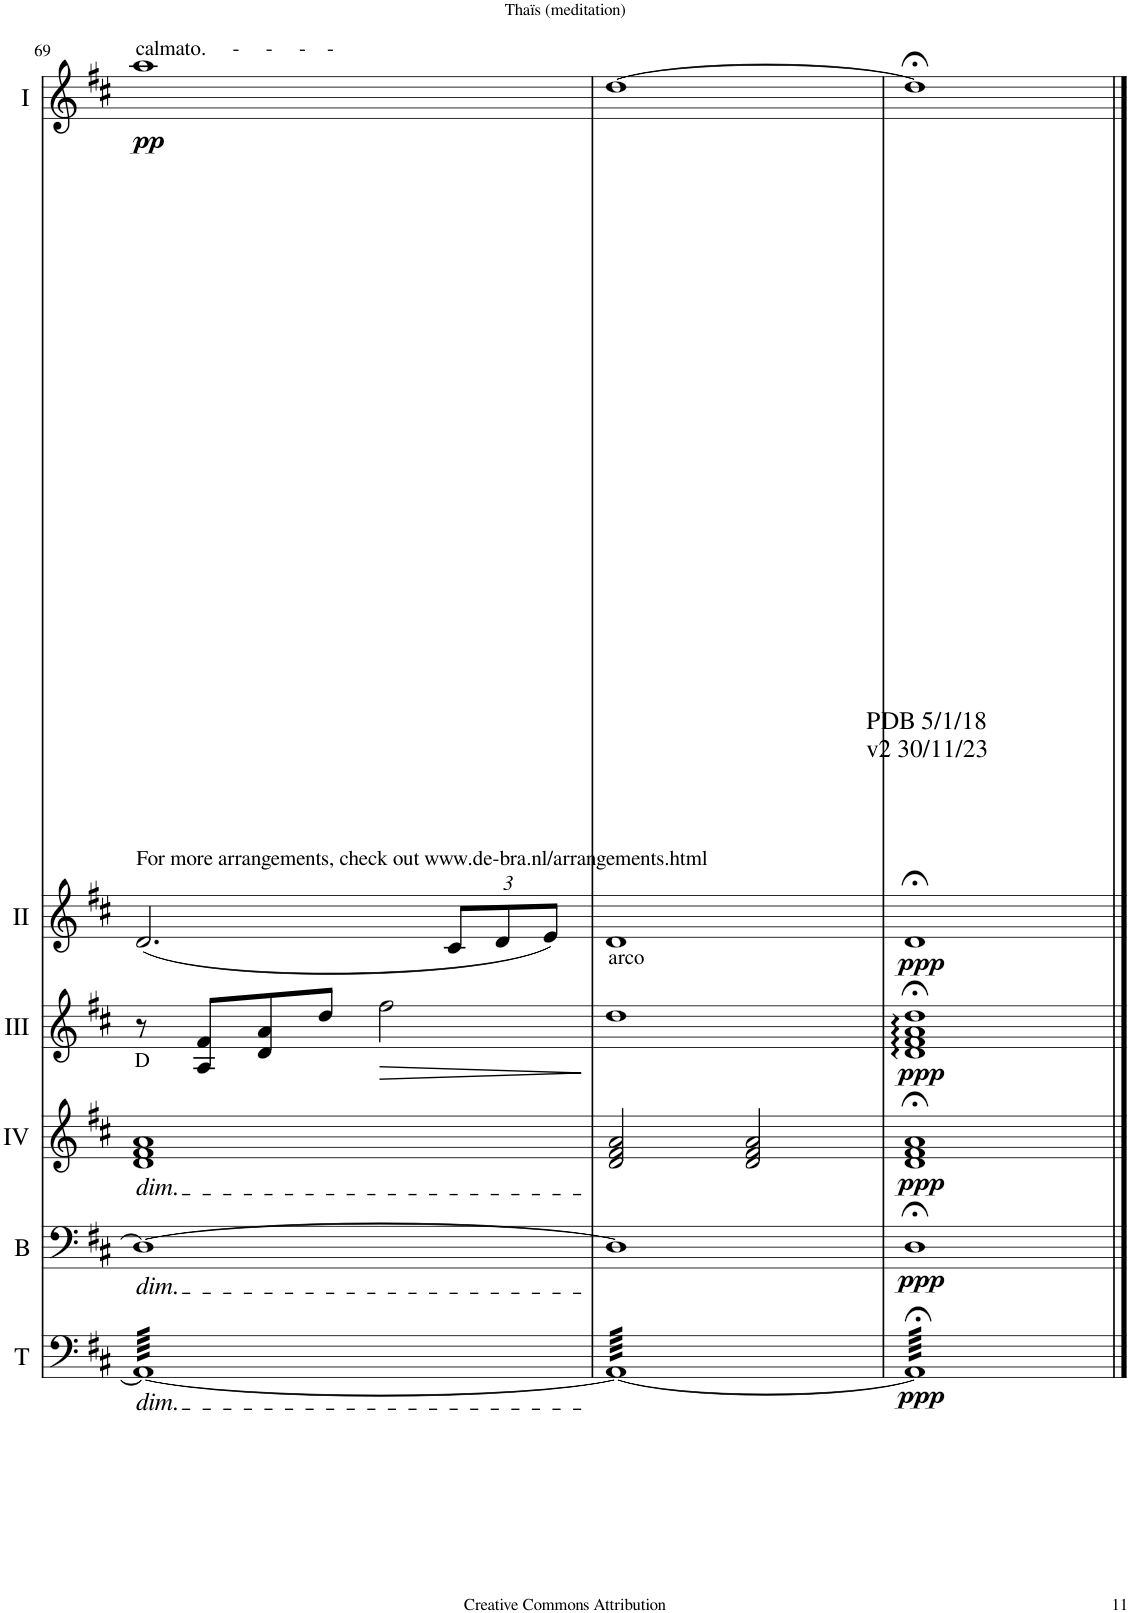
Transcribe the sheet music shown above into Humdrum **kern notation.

**kern	**dynam	**kern	**dynam	**kern	**dynam	**kern	**dynam	**kern	**dynam	**kern	**dynam
*part6	*part6	*part5	*part5	*part4	*part4	*part3	*part3	*part2	*part2	*part1	*part1
*staff6	*staff6	*staff5	*staff5	*staff4	*staff4	*staff3	*staff3	*staff2	*staff2	*staff1	*staff1
*I"Timp.	*	*I"Bas	*	*I"Acc. 4	*	*I"Acc. 3	*	*I"Acc. 2	*	*I"Acc. 1	*
*I'T	*	*I'B	*	*	*	*	*	*	*	*	*
!!LO:PB:g=z
*clefF4	*	*clefF4	*	*clefG2	*	*clefG2	*	*clefG2	*	*clefG2	*
*	*	*Trd7c12	*	*Trd7c12	*	*Trd7c12	*	*	*	*	*
*k[f#c#]	*	*k[f#c#]	*	*k[f#c#]	*	*k[f#c#]	*	*k[f#c#]	*	*k[f#c#]	*
*M4/4	*	*M4/4	*	*M4/4	*	*M4/4	*	*M4/4	*	*M4/4	*
*met(c)	*	*met(c)	*	*met(c)	*	*met(c)	*	*met(c)	*	*met(c)	*
=69	=69	=69	=69	=69	=69	=69	=69	=69	=69	=69	=69
!	!	!	!	!	!	!	!	!	!	!LO:TX:a:t=calmato.     -     -     -    -	!
!	!	!	!	!	!	!LO:TX:b:t=D	!	!	!	!	!
!	!	!	!	!LO:TX:b:i:t=dim.	!	!	!	!	!	!	!
!	!	!LO:TX:b:i:t=dim.	!	!	!	!	!	!	!	!	!
!LO:TX:b:i:t=dim.	!	!	!	!	!	!	!	!	!	!	!
!	!	!	!	!	!	!	!	!	!	!	!LO:DY:b
*tremolo	*	*	*	*	*	*	*	*	*	*	*
64AALLLL	.	1D_	.	1d 1f# 1a	.	8r	.	(2.d/	.	1aa	pp
64AA	.	.	.	.	.	.	.	.	.	.	.
64AA	.	.	.	.	.	.	.	.	.	.	.
64AA	.	.	.	.	.	.	.	.	.	.	.
64AA	.	.	.	.	.	.	.	.	.	.	.
64AA	.	.	.	.	.	.	.	.	.	.	.
64AA	.	.	.	.	.	.	.	.	.	.	.
64AA	.	.	.	.	.	.	.	.	.	.	.
64AA	.	.	.	.	.	8A/ 8f#/L	.	.	.	.	.
64AA	.	.	.	.	.	.	.	.	.	.	.
64AA	.	.	.	.	.	.	.	.	.	.	.
64AA	.	.	.	.	.	.	.	.	.	.	.
64AA	.	.	.	.	.	.	.	.	.	.	.
64AA	.	.	.	.	.	.	.	.	.	.	.
64AA	.	.	.	.	.	.	.	.	.	.	.
64AA	.	.	.	.	.	.	.	.	.	.	.
64AA	.	.	.	.	.	8d/ 8a/	.	.	.	.	.
64AA	.	.	.	.	.	.	.	.	.	.	.
64AA	.	.	.	.	.	.	.	.	.	.	.
64AA	.	.	.	.	.	.	.	.	.	.	.
64AA	.	.	.	.	.	.	.	.	.	.	.
64AA	.	.	.	.	.	.	.	.	.	.	.
64AA	.	.	.	.	.	.	.	.	.	.	.
64AA	.	.	.	.	.	.	.	.	.	.	.
64AA	.	.	.	.	.	8dd/J	.	.	.	.	.
64AA	.	.	.	.	.	.	.	.	.	.	.
64AA	.	.	.	.	.	.	.	.	.	.	.
64AA	.	.	.	.	.	.	.	.	.	.	.
64AA	.	.	.	.	.	.	.	.	.	.	.
64AA	.	.	.	.	.	.	.	.	.	.	.
64AA	.	.	.	.	.	.	.	.	.	.	.
64AA	.	.	.	.	.	.	.	.	.	.	.
!	!	!	!	!	!	!	!LO:HP:b	!	!	!	!
64AA	.	.	.	.	.	2ff#\	>	.	.	.	.
64AA	.	.	.	.	.	.	.	.	.	.	.
64AA	.	.	.	.	.	.	.	.	.	.	.
64AA	.	.	.	.	.	.	.	.	.	.	.
64AA	.	.	.	.	.	.	.	.	.	.	.
64AA	.	.	.	.	.	.	.	.	.	.	.
64AA	.	.	.	.	.	.	.	.	.	.	.
64AA	.	.	.	.	.	.	.	.	.	.	.
64AA	.	.	.	.	.	.	.	.	.	.	.
64AA	.	.	.	.	.	.	.	.	.	.	.
64AA	.	.	.	.	.	.	.	.	.	.	.
64AA	.	.	.	.	.	.	.	.	.	.	.
64AA	.	.	.	.	.	.	.	.	.	.	.
64AA	.	.	.	.	.	.	.	.	.	.	.
64AA	.	.	.	.	.	.	.	.	.	.	.
64AA	.	.	.	.	.	.	.	.	.	.	.
*	*	*	*	*	*	*	*	*Xbrackettup	*	*	*
64AA	.	.	.	.	.	.	.	12c#/L	.	.	.
64AA	.	.	.	.	.	.	.	.	.	.	.
64AA	.	.	.	.	.	.	.	.	.	.	.
64AA	.	.	.	.	.	.	.	.	.	.	.
64AA	.	.	.	.	.	.	.	.	.	.	.
64AA	.	.	.	.	.	.	.	.	.	.	.
.	.	.	.	.	.	.	.	12d/	.	.	.
64AA	.	.	.	.	.	.	.	.	.	.	.
64AA	.	.	.	.	.	.	.	.	.	.	.
64AA	.	.	.	.	.	.	.	.	.	.	.
64AA	.	.	.	.	.	.	.	.	.	.	.
64AA	.	.	.	.	.	.	.	.	.	.	.
.	.	.	.	.	.	.	.	12e/J)	.	.	.
64AA	.	.	.	.	.	.	.	.	.	.	.
64AA	.	.	.	.	.	.	.	.	.	.	.
64AA	.	.	.	.	.	.	.	.	.	.	.
64AA	.	.	.	.	.	.	.	.	.	.	.
64AAJJJJ	.	.	.	.	.	.	.	.	.	.	.
.	.	.	.	.	.	.	]	.	.	.	.
=70	=70	=70	=70	=70	=70	=70	=70	=70	=70	=70	=70
!	!	!	!	!	!	!LO:TX:a:t=arco	!	!	!	!	!
64AALLLL	.	1D]	.	2d/ 2f#/ 2a/	.	1dd	.	1d	.	[1dd	.
64AA	.	.	.	.	.	.	.	.	.	.	.
64AA	.	.	.	.	.	.	.	.	.	.	.
64AA	.	.	.	.	.	.	.	.	.	.	.
64AA	.	.	.	.	.	.	.	.	.	.	.
64AA	.	.	.	.	.	.	.	.	.	.	.
64AA	.	.	.	.	.	.	.	.	.	.	.
64AA	.	.	.	.	.	.	.	.	.	.	.
64AA	.	.	.	.	.	.	.	.	.	.	.
64AA	.	.	.	.	.	.	.	.	.	.	.
64AA	.	.	.	.	.	.	.	.	.	.	.
64AA	.	.	.	.	.	.	.	.	.	.	.
64AA	.	.	.	.	.	.	.	.	.	.	.
64AA	.	.	.	.	.	.	.	.	.	.	.
64AA	.	.	.	.	.	.	.	.	.	.	.
64AA	.	.	.	.	.	.	.	.	.	.	.
64AA	.	.	.	.	.	.	.	.	.	.	.
64AA	.	.	.	.	.	.	.	.	.	.	.
64AA	.	.	.	.	.	.	.	.	.	.	.
64AA	.	.	.	.	.	.	.	.	.	.	.
64AA	.	.	.	.	.	.	.	.	.	.	.
64AA	.	.	.	.	.	.	.	.	.	.	.
64AA	.	.	.	.	.	.	.	.	.	.	.
64AA	.	.	.	.	.	.	.	.	.	.	.
64AA	.	.	.	.	.	.	.	.	.	.	.
64AA	.	.	.	.	.	.	.	.	.	.	.
64AA	.	.	.	.	.	.	.	.	.	.	.
64AA	.	.	.	.	.	.	.	.	.	.	.
64AA	.	.	.	.	.	.	.	.	.	.	.
64AA	.	.	.	.	.	.	.	.	.	.	.
64AA	.	.	.	.	.	.	.	.	.	.	.
64AA	.	.	.	.	.	.	.	.	.	.	.
64AA	.	.	.	2d/ 2f#/ 2a/	.	.	.	.	.	.	.
64AA	.	.	.	.	.	.	.	.	.	.	.
64AA	.	.	.	.	.	.	.	.	.	.	.
64AA	.	.	.	.	.	.	.	.	.	.	.
64AA	.	.	.	.	.	.	.	.	.	.	.
64AA	.	.	.	.	.	.	.	.	.	.	.
64AA	.	.	.	.	.	.	.	.	.	.	.
64AA	.	.	.	.	.	.	.	.	.	.	.
64AA	.	.	.	.	.	.	.	.	.	.	.
64AA	.	.	.	.	.	.	.	.	.	.	.
64AA	.	.	.	.	.	.	.	.	.	.	.
64AA	.	.	.	.	.	.	.	.	.	.	.
64AA	.	.	.	.	.	.	.	.	.	.	.
64AA	.	.	.	.	.	.	.	.	.	.	.
64AA	.	.	.	.	.	.	.	.	.	.	.
64AA	.	.	.	.	.	.	.	.	.	.	.
64AA	.	.	.	.	.	.	.	.	.	.	.
64AA	.	.	.	.	.	.	.	.	.	.	.
64AA	.	.	.	.	.	.	.	.	.	.	.
64AA	.	.	.	.	.	.	.	.	.	.	.
64AA	.	.	.	.	.	.	.	.	.	.	.
64AA	.	.	.	.	.	.	.	.	.	.	.
64AA	.	.	.	.	.	.	.	.	.	.	.
64AA	.	.	.	.	.	.	.	.	.	.	.
64AA	.	.	.	.	.	.	.	.	.	.	.
64AA	.	.	.	.	.	.	.	.	.	.	.
64AA	.	.	.	.	.	.	.	.	.	.	.
64AA	.	.	.	.	.	.	.	.	.	.	.
64AA	.	.	.	.	.	.	.	.	.	.	.
64AA	.	.	.	.	.	.	.	.	.	.	.
64AA	.	.	.	.	.	.	.	.	.	.	.
64AAJJJJ	.	.	.	.	.	.	.	.	.	.	.
=71	=71	=71	=71	=71	=71	=71	=71	=71	=71	=71	=71
!	!	!	!	!	!	!	!	!	!	!LO:TX:b:t=PDB 5/1/18	!
!	!	!	!	!	!	!	!	!	!	!LO:TX:b:t=v2 30/11/23	!
!	!	!	!	!	!	!	!	!	!	!LO:TX:b:t=For more arrangements, check out www.de-bra.nl/arrangements.html	!
!	!LO:DY:b	!	!LO:DY:b	!	!LO:DY:b	!	!LO:DY:b	!	!LO:DY:b	!	!
64AA;<]LLLL	ppp	1D;<	ppp	1d;< 1f#;< 1a;<	ppp	1d;< 1f#;< 1a;< 1dd;<	ppp	1d;<	ppp	1dd;<]	.
64AA;<	.	.	.	.	.	.	.	.	.	.	.
64AA;<	.	.	.	.	.	.	.	.	.	.	.
64AA;<	.	.	.	.	.	.	.	.	.	.	.
64AA;<	.	.	.	.	.	.	.	.	.	.	.
64AA;<	.	.	.	.	.	.	.	.	.	.	.
64AA;<	.	.	.	.	.	.	.	.	.	.	.
64AA;<	.	.	.	.	.	.	.	.	.	.	.
64AA;<	.	.	.	.	.	.	.	.	.	.	.
64AA;<	.	.	.	.	.	.	.	.	.	.	.
64AA;<	.	.	.	.	.	.	.	.	.	.	.
64AA;<	.	.	.	.	.	.	.	.	.	.	.
64AA;<	.	.	.	.	.	.	.	.	.	.	.
64AA;<	.	.	.	.	.	.	.	.	.	.	.
64AA;<	.	.	.	.	.	.	.	.	.	.	.
64AA;<	.	.	.	.	.	.	.	.	.	.	.
64AA;<	.	.	.	.	.	.	.	.	.	.	.
64AA;<	.	.	.	.	.	.	.	.	.	.	.
64AA;<	.	.	.	.	.	.	.	.	.	.	.
64AA;<	.	.	.	.	.	.	.	.	.	.	.
64AA;<	.	.	.	.	.	.	.	.	.	.	.
64AA;<	.	.	.	.	.	.	.	.	.	.	.
64AA;<	.	.	.	.	.	.	.	.	.	.	.
64AA;<	.	.	.	.	.	.	.	.	.	.	.
64AA;<	.	.	.	.	.	.	.	.	.	.	.
64AA;<	.	.	.	.	.	.	.	.	.	.	.
64AA;<	.	.	.	.	.	.	.	.	.	.	.
64AA;<	.	.	.	.	.	.	.	.	.	.	.
64AA;<	.	.	.	.	.	.	.	.	.	.	.
64AA;<	.	.	.	.	.	.	.	.	.	.	.
64AA;<	.	.	.	.	.	.	.	.	.	.	.
64AA;<	.	.	.	.	.	.	.	.	.	.	.
64AA;<	.	.	.	.	.	.	.	.	.	.	.
64AA;<	.	.	.	.	.	.	.	.	.	.	.
64AA;<	.	.	.	.	.	.	.	.	.	.	.
64AA;<	.	.	.	.	.	.	.	.	.	.	.
64AA;<	.	.	.	.	.	.	.	.	.	.	.
64AA;<	.	.	.	.	.	.	.	.	.	.	.
64AA;<	.	.	.	.	.	.	.	.	.	.	.
64AA;<	.	.	.	.	.	.	.	.	.	.	.
64AA;<	.	.	.	.	.	.	.	.	.	.	.
64AA;<	.	.	.	.	.	.	.	.	.	.	.
64AA;<	.	.	.	.	.	.	.	.	.	.	.
64AA;<	.	.	.	.	.	.	.	.	.	.	.
64AA;<	.	.	.	.	.	.	.	.	.	.	.
64AA;<	.	.	.	.	.	.	.	.	.	.	.
64AA;<	.	.	.	.	.	.	.	.	.	.	.
64AA;<	.	.	.	.	.	.	.	.	.	.	.
64AA;<	.	.	.	.	.	.	.	.	.	.	.
64AA;<	.	.	.	.	.	.	.	.	.	.	.
64AA;<	.	.	.	.	.	.	.	.	.	.	.
64AA;<	.	.	.	.	.	.	.	.	.	.	.
64AA;<	.	.	.	.	.	.	.	.	.	.	.
64AA;<	.	.	.	.	.	.	.	.	.	.	.
64AA;<	.	.	.	.	.	.	.	.	.	.	.
64AA;<	.	.	.	.	.	.	.	.	.	.	.
64AA;<	.	.	.	.	.	.	.	.	.	.	.
64AA;<	.	.	.	.	.	.	.	.	.	.	.
64AA;<	.	.	.	.	.	.	.	.	.	.	.
64AA;<	.	.	.	.	.	.	.	.	.	.	.
64AA;<	.	.	.	.	.	.	.	.	.	.	.
64AA;<	.	.	.	.	.	.	.	.	.	.	.
64AA;<	.	.	.	.	.	.	.	.	.	.	.
64AA;<JJJJ	.	.	.	.	.	.	.	.	.	.	.
*Xtremolo	*	*	*	*	*	*	*	*	*	*	*
==	==	==	==	==	==	==	==	==	==	==	==
*-	*-	*-	*-	*-	*-	*-	*-	*-	*-	*-	*-
